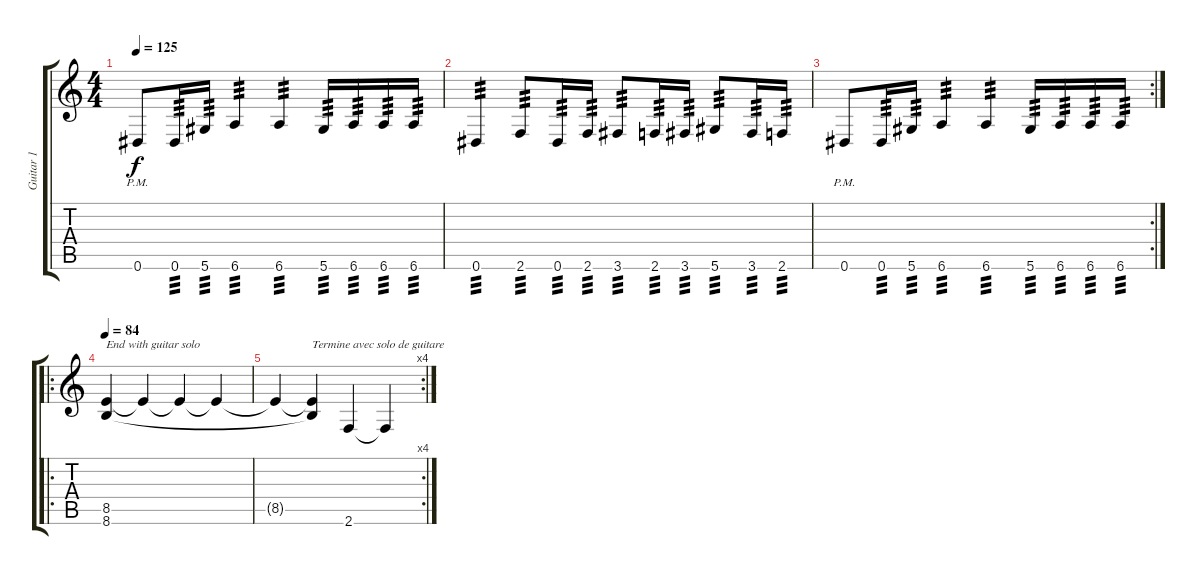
\track ("Guitar 1" "Guitar 1") {instrument distortionguitar}
\staff {score tabs}
\tuning (Eb4 Bb3 Gb3 Db3 Ab2 Eb2) {hide}
\ts (4 4)
\tempo 125
\clef g2
\ks c
0.6{pm}.8{dy f} 0.6.16{tp 3} 5.6.16{tp 3} 6.6.4{tp 3} 6.6.4{tp 3} 5.6.16{tp 3} 6.6.16{tp 3} 6.6.16{tp 3} 6.6.16{tp 3} |
0.6.4{tp 3} 2.6.8{tp 3} 0.6.16{tp 3} 2.6.16{tp 3} 3.6.8{tp 3} 2.6.16{tp 3} 3.6.16{tp 3} 5.6.8{tp 3} 3.6.16{tp 3} 2.6.16{tp 3} |
\rc 2
0.6{pm}.8 0.6.16{tp 3} 5.6.16{tp 3} 6.6.4{tp 3} 6.6.4{tp 3} 5.6.16{tp 3} 6.6.16{tp 3} 6.6.16{tp 3} 6.6.16{tp 3} |
\ro
\tempo 84
(8.5 8.6).4{txt "End with guitar solo"} 8.5{t}.4 8.5{t}.4 8.5{t}.4 |
\rc 4
8.5{t}.4 (8.5{t} 8.6{t}).4{txt "Termine avec solo de guitare"} 2.6.4 2.6{t}.4
